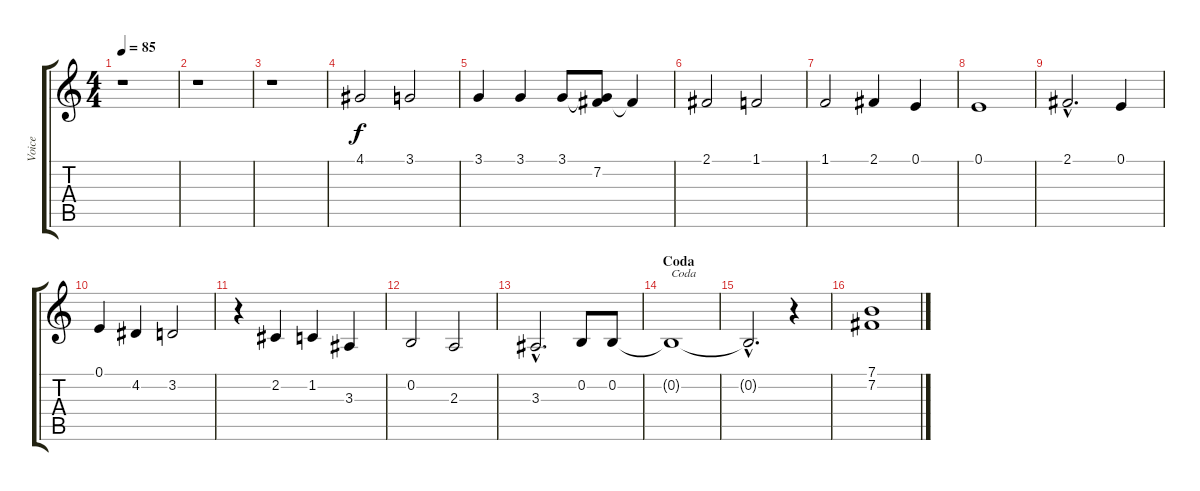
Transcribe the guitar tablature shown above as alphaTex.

\track ("Voice" "Voice") {instrument mutedtrumpet}
\staff {score tabs}
\tuning (E4 B3 G3 D3 A2 E2) {hide}
\ts (4 4)
\tempo 85
\clef g2
\ks c
r.1{dy f} |
r.1 |
r.1 |
4.1.2 3.1.2 |
3.1.4 3.1.4 3.1.8 (3.1{t} 7.2).8 7.2{t}.4 |
2.1.2 1.1.2 |
1.1.2 2.1.4 0.1.4 |
0.1.1 |
2.1{hac}.2{d} 0.1.4 |
0.1.4 4.2.4 3.2.2 |
r.4 2.2.4 1.2.4 3.3.4 |
0.2.2 2.3.2 |
3.3{hac}.2{d} 0.2.8 0.2.8 |
\section ("" "Coda")
0.2{t}.1{txt "Coda"} |
0.2{hac t}.2{d} r.4 |
(7.1 7.2).1
